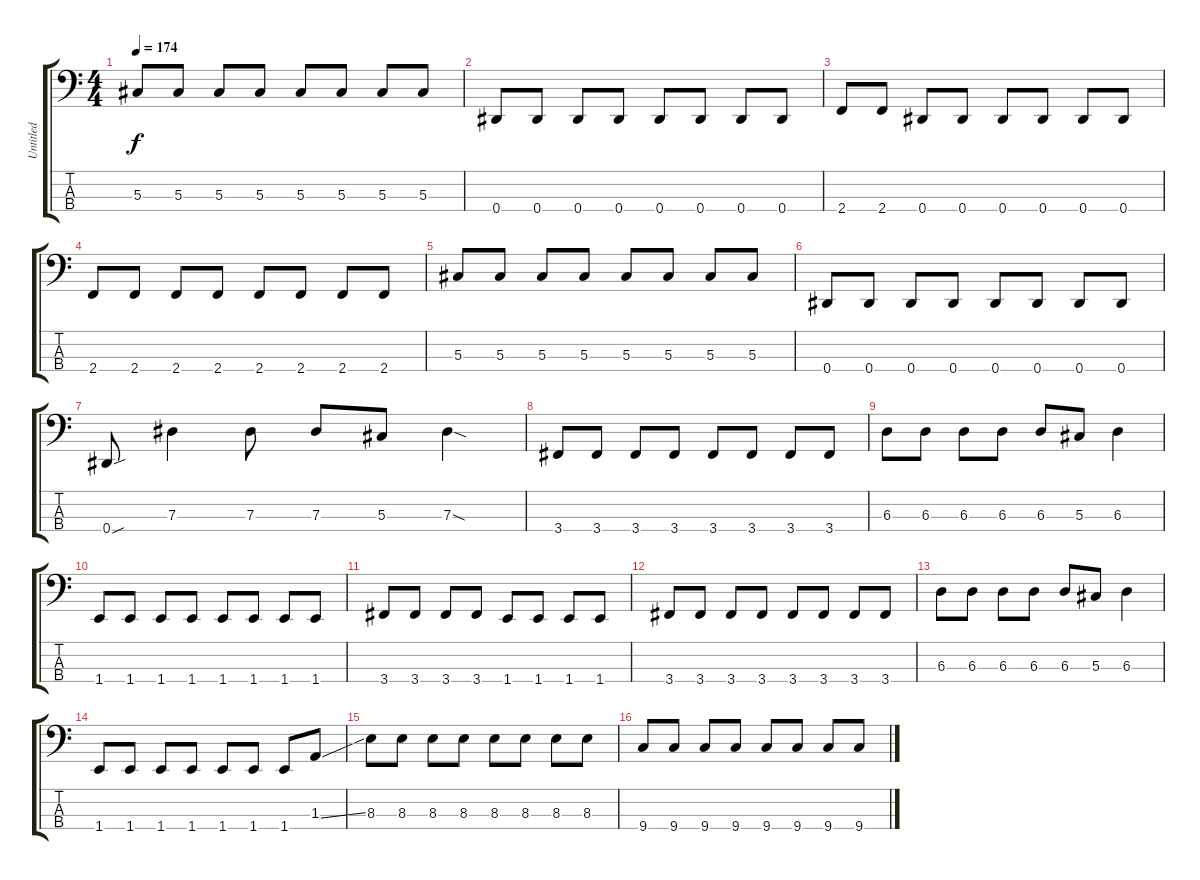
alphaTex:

\track ("Untitled" "Untitled") {instrument electricbassfinger}
\staff {score tabs}
\tuning (Gb2 Db2 Ab1 Eb1) {hide}
\ts (4 4)
\tempo 174
\clef f4
\ks c
5.3.8{dy f} 5.3.8 5.3.8 5.3.8 5.3.8 5.3.8 5.3.8 5.3.8 |
0.4.8 0.4.8 0.4.8 0.4.8 0.4.8 0.4.8 0.4.8 0.4.8 |
2.4.8 2.4.8 0.4.8 0.4.8 0.4.8 0.4.8 0.4.8 0.4.8 |
2.4.8 2.4.8 2.4.8 2.4.8 2.4.8 2.4.8 2.4.8 2.4.8 |
5.3.8 5.3.8 5.3.8 5.3.8 5.3.8 5.3.8 5.3.8 5.3.8 |
0.4.8 0.4.8 0.4.8 0.4.8 0.4.8 0.4.8 0.4.8 0.4.8 |
0.4{sou}.8 7.3.4 7.3.8 7.3.8 5.3.8 7.3{sod}.4 |
3.4.8 3.4.8 3.4.8 3.4.8 3.4.8 3.4.8 3.4.8 3.4.8 |
6.3.8 6.3.8 6.3.8 6.3.8 6.3.8 5.3.8 6.3.4 |
1.4.8 1.4.8 1.4.8 1.4.8 1.4.8 1.4.8 1.4.8 1.4.8 |
3.4.8 3.4.8 3.4.8 3.4.8 1.4.8 1.4.8 1.4.8 1.4.8 |
3.4.8 3.4.8 3.4.8 3.4.8 3.4.8 3.4.8 3.4.8 3.4.8 |
6.3.8 6.3.8 6.3.8 6.3.8 6.3.8 5.3.8 6.3.4 |
1.4.8 1.4.8 1.4.8 1.4.8 1.4.8 1.4.8 1.4.8 1.3{ss}.8 |
8.3.8 8.3.8 8.3.8 8.3.8 8.3.8 8.3.8 8.3.8 8.3.8 |
9.4.8 9.4.8 9.4.8 9.4.8 9.4.8 9.4.8 9.4.8 9.4.8
